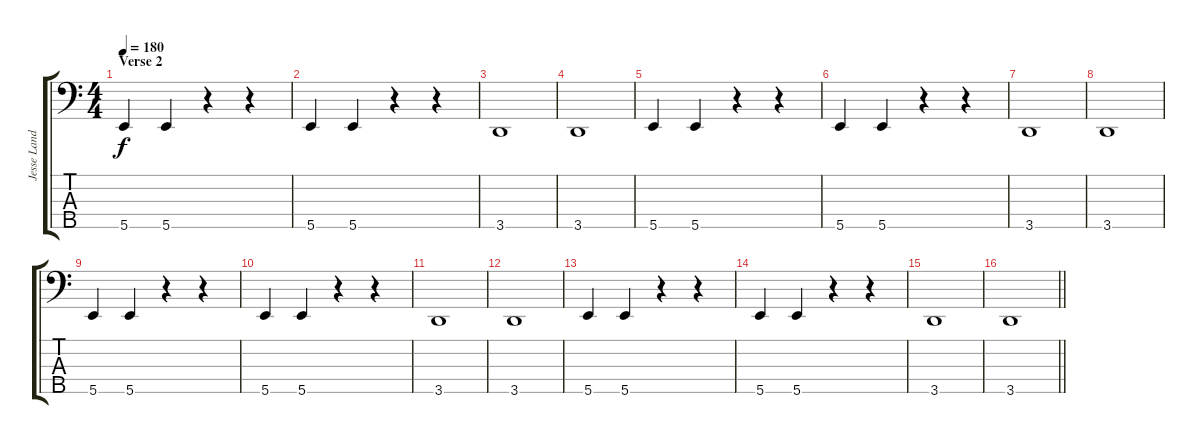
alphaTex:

\track ("Jesse Landry (Bass)" "Jesse Land") {instrument electricbassfinger}
\staff {score tabs}
\tuning (G2 D2 A1 E1 B0) {hide}
\ts (4 4)
\section ("" "Verse 2")
\tempo 180
\clef f4
\ks c
5.5.4{dy f} 5.5.4 r.4 r.4 |
5.5.4 5.5.4 r.4 r.4 |
3.5.1 |
3.5.1 |
5.5.4 5.5.4 r.4 r.4 |
5.5.4 5.5.4 r.4 r.4 |
3.5.1 |
3.5.1 |
5.5.4 5.5.4 r.4 r.4 |
5.5.4 5.5.4 r.4 r.4 |
3.5.1 |
3.5.1 |
5.5.4 5.5.4 r.4 r.4 |
5.5.4 5.5.4 r.4 r.4 |
3.5.1 |
\barLineRight lightlight
3.5.1
